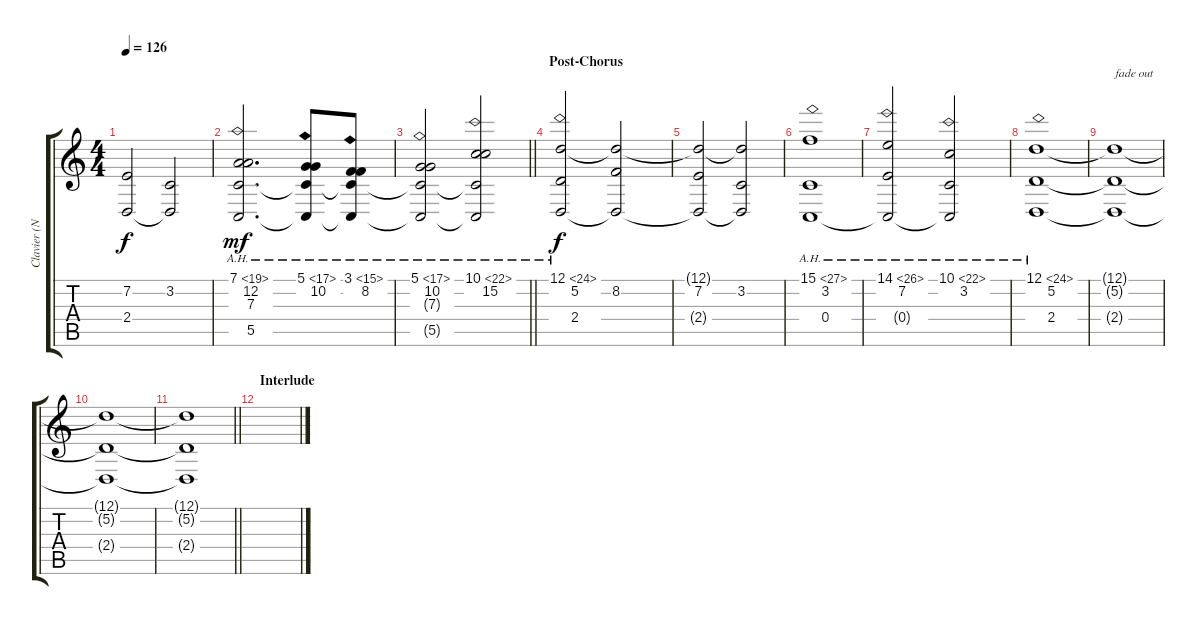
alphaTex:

\track ("Clavier (N Strings)" "Clavier (N") {instrument stringensemble1}
\staff {score tabs}
\tuning (D4 A3 F3 C3 G2 C2) {hide}
\ts (4 4)
\tempo 126
\clef g2
\ks c
(7.2 2.4{t}).2{dy f} (3.2 2.4{t}).2 |
(7.1{ah 12} 12.2 7.3 5.5).2{d dy mf} (5.1{ah 12} 10.2 7.3{t} 5.5{t}).8 (3.1{ah 12} 8.2 7.3{t} 5.5{t}).8 |
\barLineRight lightlight
(5.1{ah 12} 10.2 7.3{t} 5.5{t}).2 (10.1{ah 12} 15.2 7.3{t} 5.5{t}).2 |
\section ("" "Post-Chorus")
(12.1{ah 12} 5.2 2.4).2{dy f} (12.1{t} 8.2 2.4{t}).2 |
(12.1{t} 7.2 2.4{t}).2 (12.1{t} 3.2 2.4{t}).2 |
(15.1{ah 12} 3.2 0.4).1 |
(14.1{ah 12} 7.2 0.4{t}).2 (10.1{ah 12} 3.2 0.4{t}).2 |
(12.1{ah 12} 5.2 2.4).1 |
(12.1{t} 5.2{t} 2.4{t}).1{txt "fade out"} |
(12.1{t} 5.2{t} 2.4{t}).1 |
\barLineRight lightlight
(12.1{t} 5.2{t} 2.4{t}).1 |
\section ("" "Interlude")
